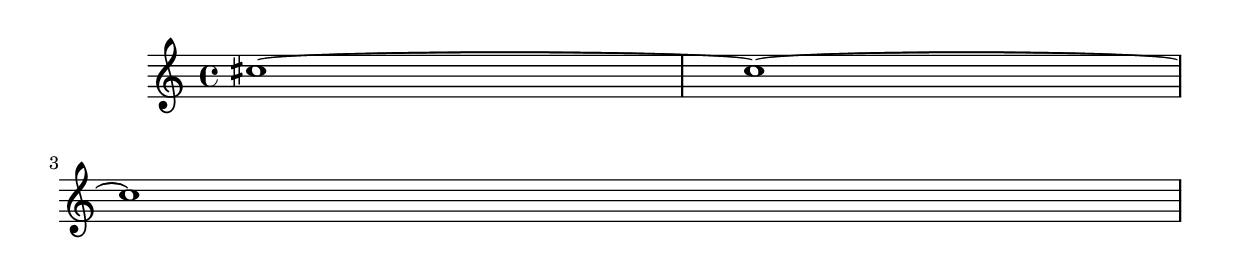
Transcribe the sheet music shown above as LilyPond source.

% Do not edit this file; it is automatically
% generated from Documentation/snippets/new
% This file is in the public domain.
%% Note: this file works from version 2.13.26
\version "2.13.36"
\header {
%% Translation of GIT committish: 31097723b2b816696ad61696630a80ff17a39557

  texidoces = "
Aquí se muestra la manera de ocultar las alteraciones de las notas
ligadas al comienzo de un sistema nuevo.

"

  doctitlees = "Ocultar las alteraciones sobre notas ligadas al principio de un sistema nuevo"


%% Translation of GIT committish: 31097723b2b816696ad61696630a80ff17a39557
  texidocfr = "Cet exemple illustre comment, lorsqu'une note affublée
  d'une altération accidentelle est prolongée, ne pas répéter cette
  altération après un saut de ligne.
"
  doctitlefr = "Non répétition de l'altération après saut de ligne
  sur liaison de prolongation"


  lsrtags = "pitches"
  texidoc = "This shows how to hide accidentals on tied notes at the beginning of a
new system."
  doctitle = "Hiding accidentals on tied notes at the beginning of a new system"
} % begin verbatim


\relative c'' {
  \override Accidental #'hide-tied-accidental-after-break = ##t
  cis1~ cis~
  \break
  cis
}

